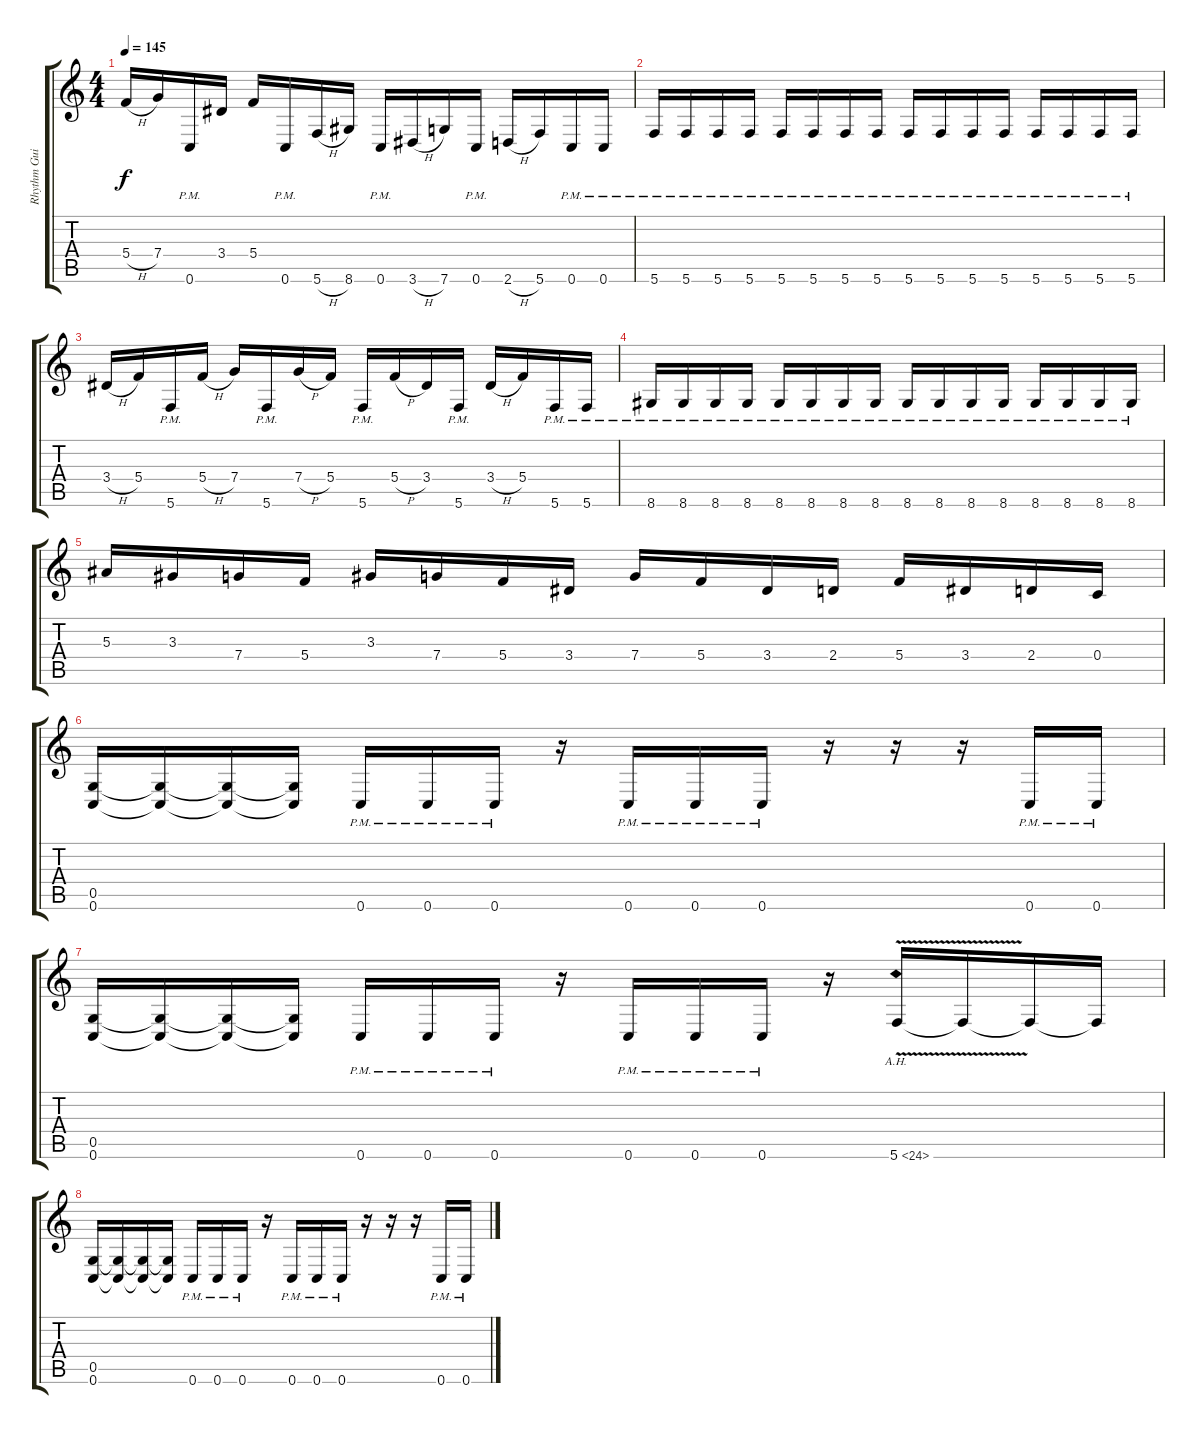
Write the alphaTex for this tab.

\track ("Rhythm Guitar 2" "Rhythm Gui") {instrument distortionguitar}
\staff {score tabs}
\tuning (D4 A3 F3 C3 G2 C2) {hide}
\ts (4 4)
\tempo 145
\clef g2
\ks c
5.4{h}.16{dy f} 7.4.16 0.6{pm}.16 3.4.16 5.4.16 0.6{pm}.16 5.6{h}.16 8.6.16 0.6{pm}.16 3.6{h}.16 7.6.16 0.6{pm}.16 2.6{h}.16 5.6.16 0.6{pm}.16 0.6{pm}.16 |
5.6{pm}.16 5.6{pm}.16 5.6{pm}.16 5.6{pm}.16 5.6{pm}.16 5.6{pm}.16 5.6{pm}.16 5.6{pm}.16 5.6{pm}.16 5.6{pm}.16 5.6{pm}.16 5.6{pm}.16 5.6{pm}.16 5.6{pm}.16 5.6{pm}.16 5.6{pm}.16 |
3.4{h}.16 5.4.16 5.6{pm}.16 5.4{h}.16 7.4.16 5.6{pm}.16 7.4{h}.16 5.4.16 5.6{pm}.16 5.4{h}.16 3.4.16 5.6{pm}.16 3.4{h}.16 5.4.16 5.6{pm}.16 5.6{pm}.16 |
8.6{pm}.16 8.6{pm}.16 8.6{pm}.16 8.6{pm}.16 8.6{pm}.16 8.6{pm}.16 8.6{pm}.16 8.6{pm}.16 8.6{pm}.16 8.6{pm}.16 8.6{pm}.16 8.6{pm}.16 8.6{pm}.16 8.6{pm}.16 8.6{pm}.16 8.6{pm}.16 |
5.3.16 3.3.16 7.4.16 5.4.16 3.3.16 7.4.16 5.4.16 3.4.16 7.4.16 5.4.16 3.4.16 2.4.16 5.4.16 3.4.16 2.4.16 0.4.16 |
(0.5 0.6).16 (0.5{t} 0.6{t}).16 (0.5{t} 0.6{t}).16 (0.5{t} 0.6{t}).16 0.6{pm}.16 0.6{pm}.16 0.6{pm}.16 r.16 0.6{pm}.16 0.6{pm}.16 0.6{pm}.16 r.16 r.16 r.16 0.6{pm}.16 0.6{pm}.16 |
(0.5 0.6).16 (0.5{t} 0.6{t}).16 (0.5{t} 0.6{t}).16 (0.5{t} 0.6{t}).16 0.6{pm}.16 0.6{pm}.16 0.6{pm}.16 r.16 0.6{pm}.16 0.6{pm}.16 0.6{pm}.16 r.16 5.6{ah 19 v}.16 5.6{t}.16 5.6{t}.16 5.6{t}.16 |
(0.5 0.6).16 (0.5{t} 0.6{t}).16 (0.5{t} 0.6{t}).16 (0.5{t} 0.6{t}).16 0.6{pm}.16 0.6{pm}.16 0.6{pm}.16 r.16 0.6{pm}.16 0.6{pm}.16 0.6{pm}.16 r.16 r.16 r.16 0.6{pm}.16 0.6{pm}.16
